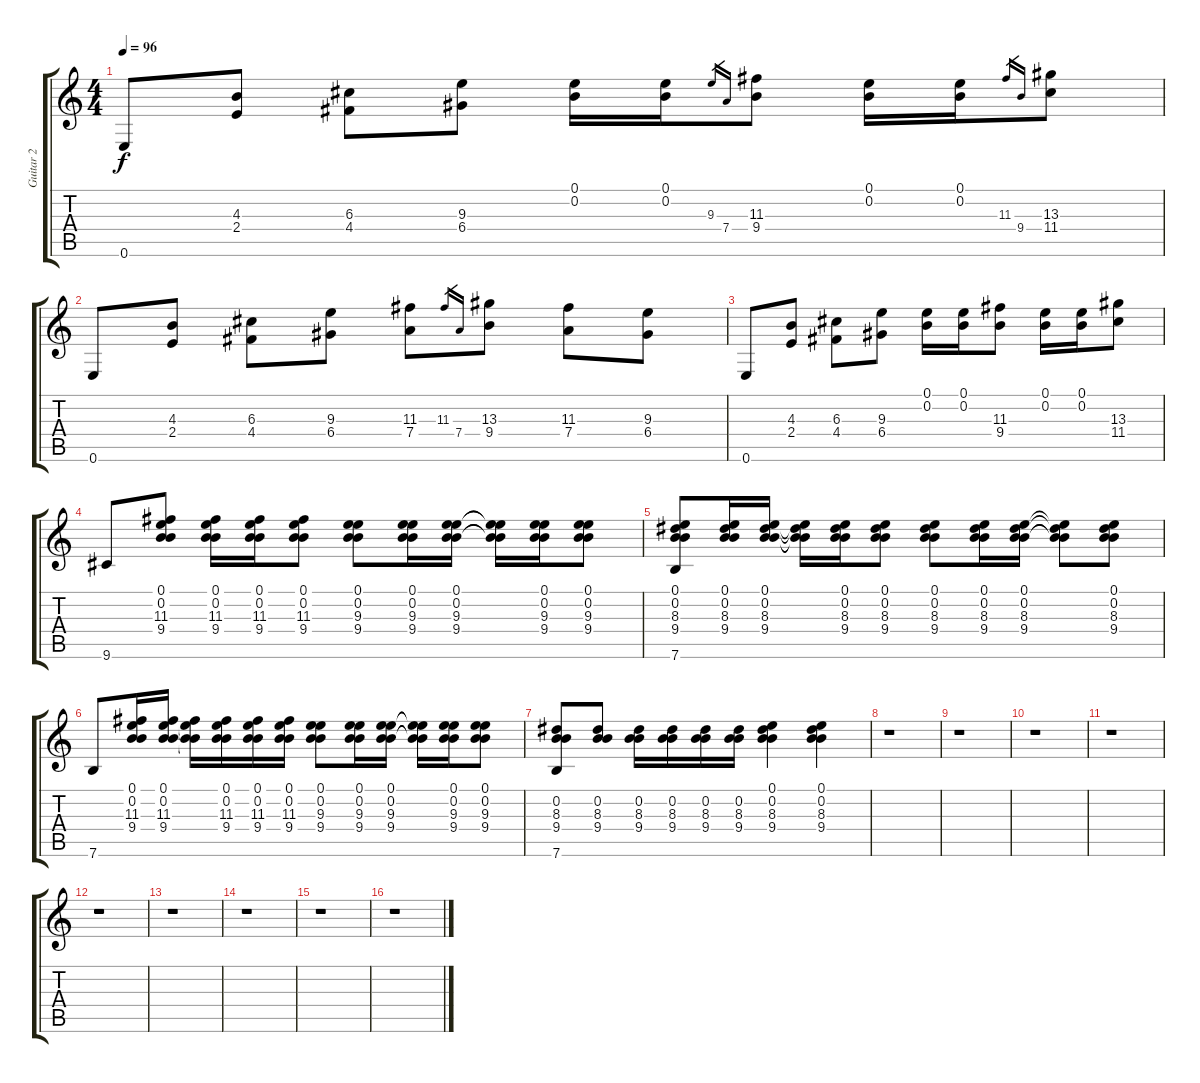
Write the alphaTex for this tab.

\track ("Guitar 2" "Guitar 2") {instrument acousticguitarsteel}
\staff {score tabs}
\tuning (E4 B3 G3 D3 A2 E2) {hide}
\ts (4 4)
\tempo 96
\clef g2
\ks c
0.6.8{dy f} (4.3 2.4).8 (6.3 4.4).8 (9.3 6.4).8 (0.1 0.2).16 (0.1 0.2).16 9.3.16{gr} 7.4.16{gr} (11.3 9.4).8 (0.1 0.2).16 (0.1 0.2).16 11.3.16{gr} 9.4.16{gr} (13.3 11.4).8 |
0.6.8 (4.3 2.4).8 (6.3 4.4).8 (9.3 6.4).8 (11.3 7.4).8 11.3.16{gr} 7.4.16{gr} (13.3 9.4).8 (11.3 7.4).8 (9.3 6.4).8 |
0.6.8 (4.3 2.4).8 (6.3 4.4).8 (9.3 6.4).8 (0.1 0.2).16 (0.1 0.2).16 (11.3 9.4).8 (0.1 0.2).16 (0.1 0.2).16 (13.3 11.4).8 |
9.6.8 (0.1 0.2 11.3 9.4).8 (0.1 0.2 11.3 9.4).16 (0.1 0.2 11.3 9.4).16 (0.1 0.2 11.3 9.4).8 (0.1 0.2 9.3 9.4).8 (0.1 0.2 9.3 9.4).16 (0.1 0.2 9.3 9.4).16 (0.1{t} 0.2{t} 9.3{t} 9.4{t}).16 (0.1 0.2 9.3 9.4).16 (0.1 0.2 9.3 9.4).8 |
(0.1 0.2 8.3 9.4 7.6).8 (0.1 0.2 8.3 9.4).16 (0.1 0.2 8.3 9.4).16 (0.1{t} 0.2{t} 8.3{t} 9.4{t}).16 (0.1 0.2 8.3 9.4).16 (0.1 0.2 8.3 9.4).8 (0.1 0.2 8.3 9.4).8 (0.1 0.2 8.3 9.4).16 (0.1 0.2 8.3 9.4).16 (0.1{t} 0.2{t} 8.3{t} 9.4{t}).8 (0.1 0.2 8.3 9.4).8 |
7.6.8 (0.1 0.2 11.3 9.4).16 (0.1 0.2 11.3 9.4).16 (0.1{t} 0.2{t} 11.3{t} 9.4{t}).16 (0.1 0.2 11.3 9.4).16 (0.1 0.2 11.3 9.4).16 (0.1 0.2 11.3 9.4).16 (0.1 0.2 9.3 9.4).8 (0.1 0.2 9.3 9.4).16 (0.1 0.2 9.3 9.4).16 (0.1{t} 0.2{t} 9.3{t} 9.4{t}).16 (0.1 0.2 9.3 9.4).16 (0.1 0.2 9.3 9.4).8 |
(0.2 8.3 9.4 7.6).8 (0.2 8.3 9.4).8 (0.2 8.3 9.4).16 (0.2 8.3 9.4).16 (0.2 8.3 9.4).16 (0.2 8.3 9.4).16 (0.1 0.2 8.3 9.4).4 (0.1 0.2 8.3 9.4).4 |
r.1 |
r.1 |
r.1 |
r.1 |
r.1 |
r.1 |
r.1 |
r.1 |
r.1
